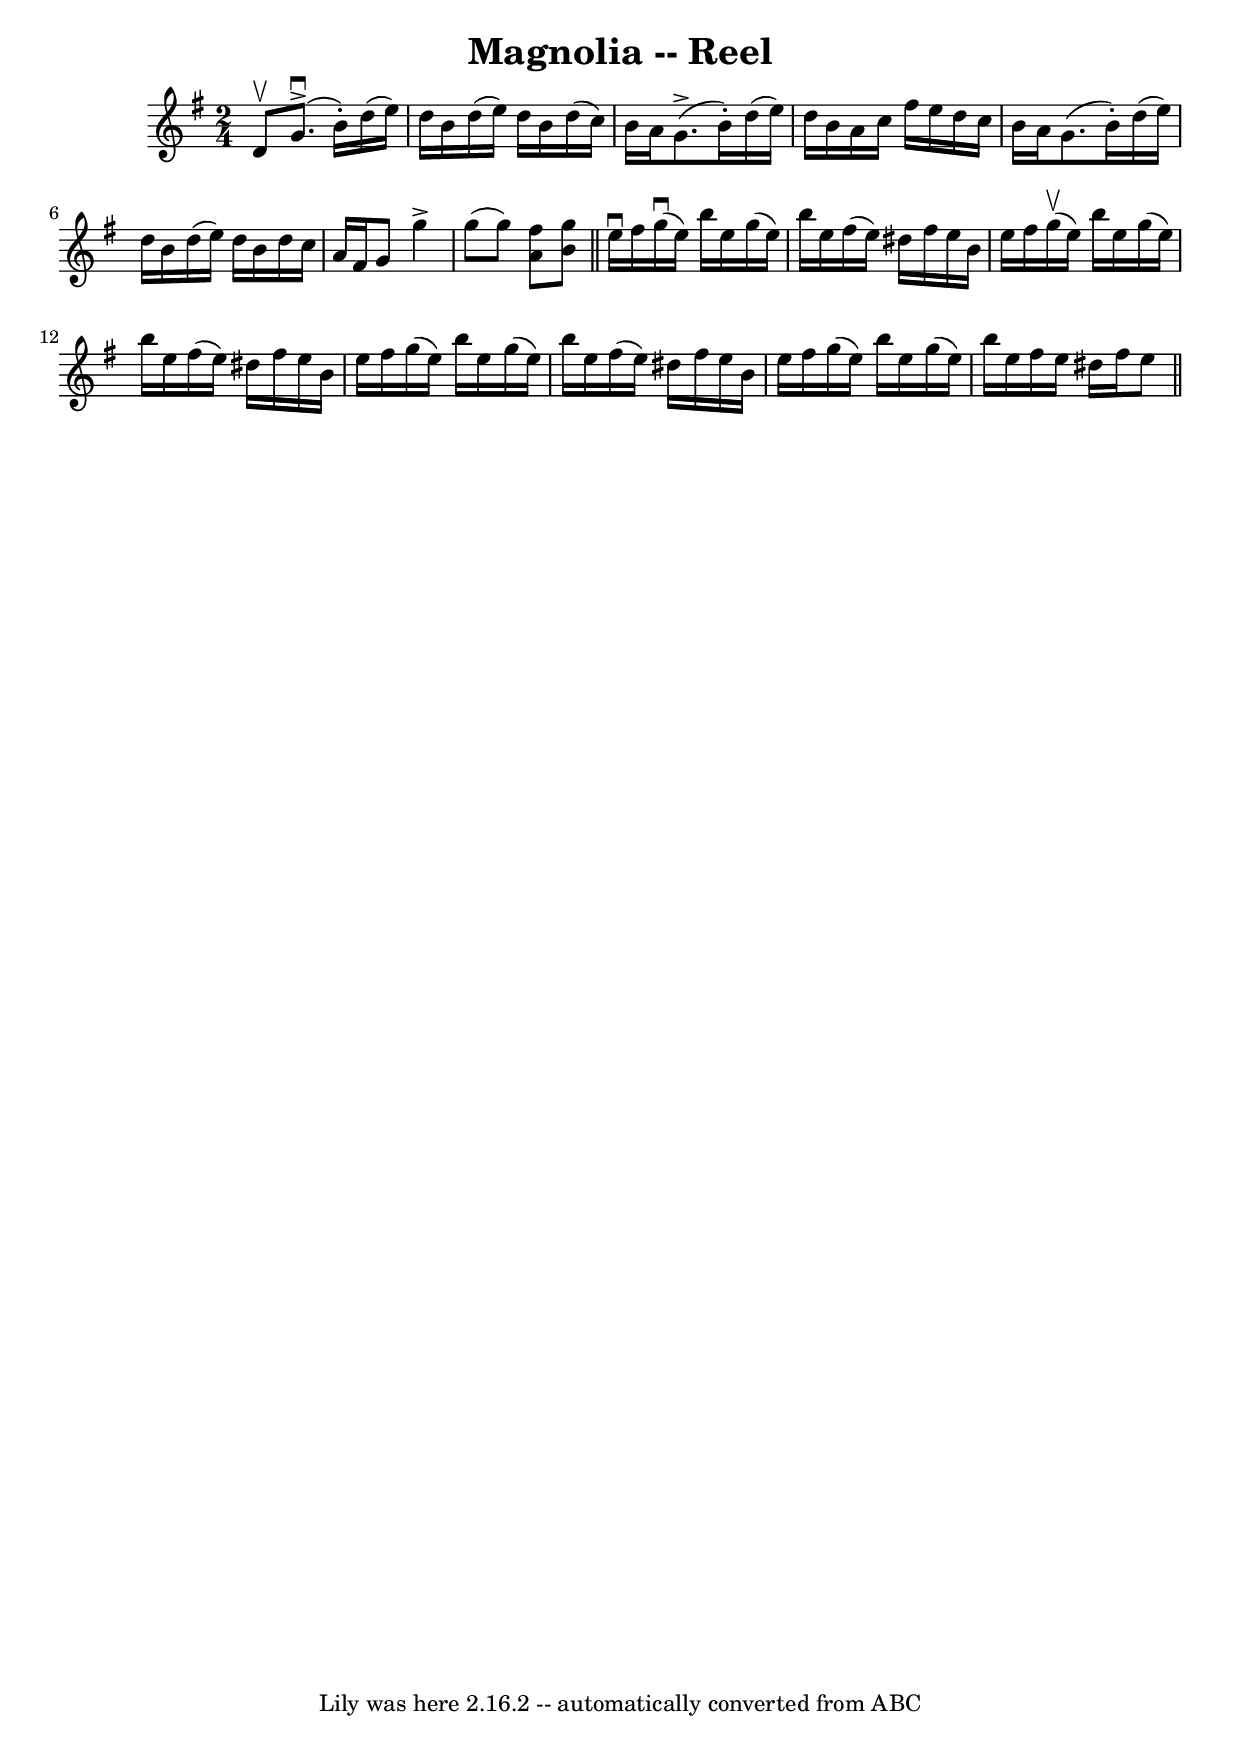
\version "2.16.2"
\include "Mammoth.ily"
\header {
  %% book = "Ryans Mammoth Collection"
  crossRefNumber = "1"
  footnotes = "\\\\251\\\\Contributed by Ray Davies ray:davies99.freeserve.co.uk"
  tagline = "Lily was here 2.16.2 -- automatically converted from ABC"
  title = "Magnolia -- Reel"

}
voicedefault =  {


  \time 2/4 
  \key g \major
  d'8^\upbow |
  g'8.^\downbow^\accent(
  b'16-.) d''16 (e''16) d''16 b'16    |
  d''16 (e''16) d''16 b'16 d''16 (c''16) b'16 a'16    |
  g'8.^\accent(b'16-.) d''16 (e''16) d''16 b'16    |
  a'16 
  c''16 fis''16 e''16 d''16 c''16 b'16 a'16    |
  
  g'8. (b'16-.) d''16 (e''16) d''16 b'16    |
  d''16 (
  e''16) d''16 b'16 d''16 c''16 a'16 fis'16    |
  
  g'8 g''4^\accent g''8 (|
  g''8) << a'8 fis''8   >> <<  
    b'8 g''8   >>   \bar "||" e''16^\downbow fis''16  |
  g''16^\downbow(e''16) b''16 e''16 g''16 (e''16) b''16 e''16 
  |
  fis''16 (e''16) dis''16 fis''16 e''16 b'16    
  e''16 fis''16    |
  g''16^\upbow(e''16) b''16 e''16    
  g''16 (e''16) b''16 e''16    |
  fis''16 (e''16)   
  dis''16 fis''16 e''16 b'16 e''16 fis''16  |
  g''16 (
  e''16) b''16 e''16 g''16 (e''16) b''16 e''16    |
  
  fis''16 (e''16) dis''16 fis''16 e''16 b'16 e''16    
  fis''16    |
  g''16 (e''16) b''16 e''16 g''16 (e''16) b''16 e''16    |
  fis''16 e''16 dis''16 fis''16    
  e''8    \bar "||"   

}

\score{
  <<

    \context Staff="default"
    {
      \voicedefault 
      
    }

  >>
  \layout {
    
  }
  \midi {
  }

}
